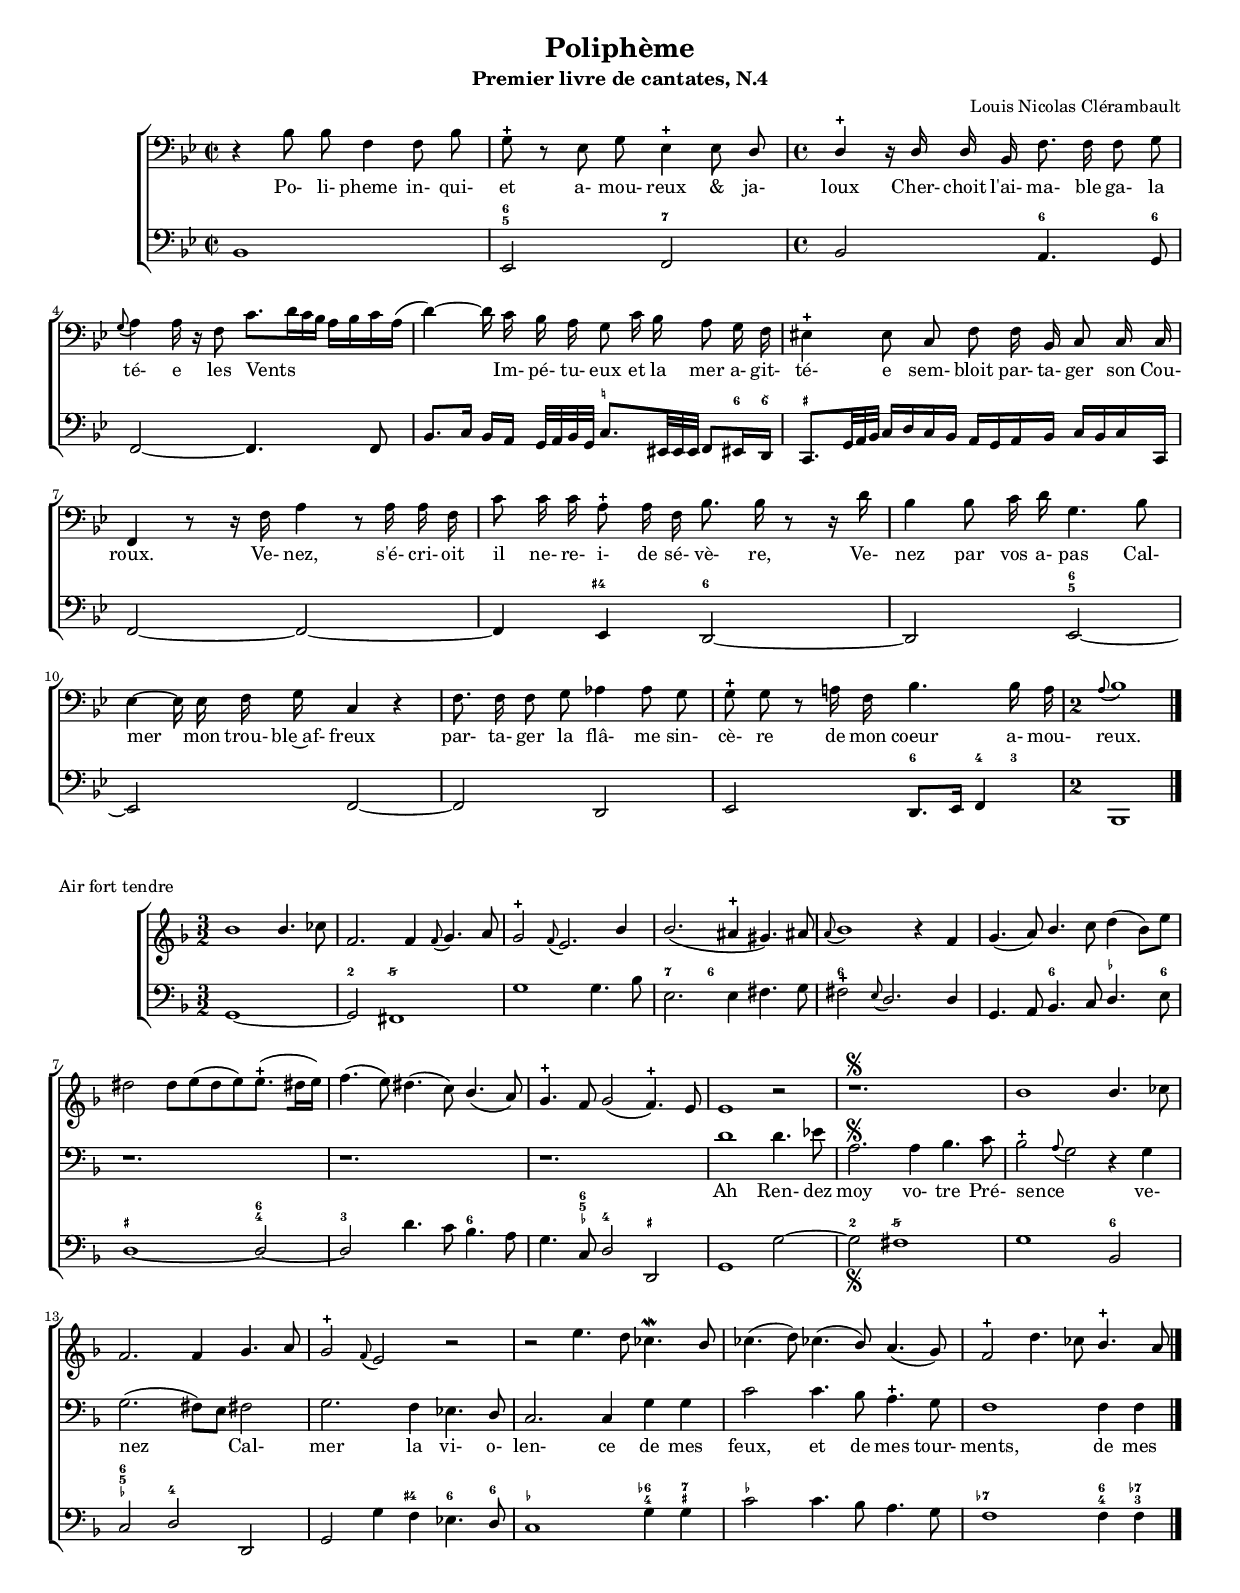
%% polipheme.ly
%% Louis Nicolas Clérambault
%% Premier livre de cantates, n°4
%% Poliphème
%% Author : Benjamin Coudrin, 2013

\version "2.16.0"

\header {
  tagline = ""
  composer = "Louis Nicolas Clérambault"
    composerDate = "1676-1749"
    date = "1710"
    title = "Poliphème"
    subtitle = "Premier livre de cantates, N.4"
    publisher = \markup { "Copyright : " \char ##x00A9 " 2013 Earlilypond, Benjamin Coudrin" }
}

#(set-default-paper-size "a4")
#(set-global-staff-size 15)

\layout {
  \context {
    \Score
    \override SpacingSpanner #'uniform-stretching = ##t
    \override Stem #'neutral-direction = #1
  }
  \context {
    \Voice
    \override TupletNumber #'stencil = ##f 
    \override TupletBracket #'bracket-visibility = ##f 
  }
  \context {
    \RemoveEmptyStaffContext
    \override VerticalAxisGroup #'remove-first = ##t 
  }
}

\include "../../../3rdParty/Viole/ornements-viole.ly"
%% mensuation.ly
%% Author : Benjamin Coudrin, 2013

ter = {
  \override Staff.TimeSignature.style = #'single-digit
  \time 3/4
}

deux = {
  \override Staff.TimeSignature.style = #'single-digit
  \time 2/2
}

bin = {
  \override Staff.TimeSignature.style = #'default
  \time 4/4
}

bla = {
  \override Staff.TimeSignature.style = #'default
  \time 2/2
}

blater = {
  \once \override Staff.TimeSignature.stencil = #ly:text-interface::print 
  \once \override Staff.TimeSignature.text =
    #(markup (#:line ((markup (#:musicglyph "timesig.C22")
                              (#:raise -0.8 #:musicglyph "three")))
               ))
  \time 3/4
}


%% Premier Recitatif
%% recitatif1.ly
%% Louis Nicolas Clérambault
%% Premier livre de cantates, n°4
%% Poliphème
%% Author : Benjamin Coudrin, 2013

%% BARYTON %%%%%%%%%%%%%%%%%%%%%%%%%%%%%%%%%%%%%%%%%%%%%%%%%
Abaryton = {
  \clef bass
  \key g \minor
  \relative c' {
    \bla
    \autoBeamOff
    r4 bes8 bes f4 f8 bes
    g\stopped r ees g ees4\stopped ees8 d
    \bin
    d4\stopped r16 d d bes f'8. f16 f8 g
    \grace g8 (a4) a16 r f8 c'8. [ \times 1/4 {s16 d c bes]} a [bes c a]
    (d4) ~ d16 c bes a g8 c16 bes a8 g16 f
    eis4\stopped ees8 c f f16 bes, c8 c16 c
    f,4 r8 r16 f' a4 \times 1/2 {r8} a16 a f
    c'8 c16 c a8\stopped a16 f bes8. bes16 r8 r16 d16
    bes4 bes8 c16 d g,4. bes8
    ees,4 ~ ees16 ees f g c,4 r
    f8. f16 f8 g aes4 a8 g
    g\stopped g r a!16 f bes4. bes16 a 
    \deux \grace a8 (bes1)
    \bar "|." \break
  }
}

Alyrbar = \lyricmode {
  Po- li- pheme in- qui- et a- mou- reux & ja- loux
  Cher- choit l'ai- ma- ble ga- la té- e les Vents _
  Im- pé- tu- eux et la mer a- git- té- e
  sem- bloit par- ta- ger son Cou- roux.
  Ve- nez, s'é- cri- oit il ne- re- i- de sé- vè- re,
  Ve- nez par vos a- pas Cal- mer mon trou- ble~af- freux
  par- ta- ger la flâ- me sin- cè- re 
  de mon coeur a- mou- reux.
}

%% BASSE CONTINUE %%%%%%%%%%%%%%%%%%%%%%%%%%%%%%%%%%%%%%%%%%%%%%%%%%
Abassefig = \figuremode {
  s1
  <6 5>2 <7>
  s2 <6>4. <6>8
  s1
  s2 <_!>4 s8 <6>16 <6\\>
  <_+>1
  s1
  s4 <4+> <6>2
  s2 <6 5>
  s1
  s
  s2 <6>4 <4>8 <3>
  s1
}

Abasse = {
  \clef bass
  \key g \minor
  \bla
  \relative c {
    bes1
    ees,2 f
    \bin bes a4. g8
    f2 ~ f4. f8
    bes8. [c16] bes [a] g32 [a bes g] c8. [\times 1/2 {s32 eis, ees ees]} f8 [eis16 d]
    c8. [\times 1/2 {s32 g' a bes]} c16 [ d c bes] a [g a bes] c[ bes c c,]
    f2 ~ f ~
    f4 ees d2 ~
    d ees ~
    ees f ~
    f d
    ees d8. [ees16] f4
    \deux \grace s8 bes,1
  }
  \bar "|."
}

\score {
  \new StaffGroup  <<
    \new Voice = "baryton" << \override Staff.BarLine #'allow-span-bar = ##f #(set-accidental-style 'forget) \Abaryton >>
    \new Lyrics \lyricsto baryton { \Alyrbar }
    \new Staff <<
      \override Staff.BarLine #'allow-span-bar = ##f
      #(set-accidental-style 'forget)
      \figuremode { \Abassefig }
      \Abasse
    >>
  >>
}


%% Air fort tendre
%% airforttendre.ly
%% Louis Nicolas Clérambault
%% Premier livre de cantates, n°4
%% Poliphème
%% Author : Benjamin Coudrin, 2013

%% DESSUS %%%%%%%%%%%%%%%%%%%%%%%%%%%%%%%%%%%%%%%%%%%%%%%%%%
Bdessus = {
  \clef french
  \time 3/2
  \key d \minor
  \relative c'' {
    % Air fort tendre
    d1 d4. ees8
    a,2. a4 \grace a8 (bes4.) c8
    bes2\stopped \grace a8 (g2.) d'4
    d2. (cis4\stopped bis4.) cis8
    \grace c8 (d1) r4 a 
    bes4. (c8) d4. e8 f4 (d8) [g]
    fis2 ~ f8 [g (f g) g4.\stopped (fis16 [g])
    a4. (g8) fis4. (e8) d4. (c8)
    bes4.\stopped a8 bes2 (a4.\stopped) g8
    g1 r2
    r1.\segno
    d'1 d4. ees8
    a,2. a4 bes4. c8
    bes2\stopped \grace a8 (g2) r
    r g'4. f8 ees4.\mordent d8
    ees4. (f8) ees4. (d8) c4. (bes8)
    a2\stopped f'4. ees8 d4.\stopped c8
  }
}

%% BARYTON %%%%%%%%%%%%%%%%%%%%%%%%%%%%%%%%%%%%%%%%%%%%%%%%%
Bbaryton = {
  \clef bass
  \time 3/2
  \key d \minor
  \relative c' {
    \autoBeamOff
    r1. r r r r r r r r
    d1 d4. ees8
    a,2.\segno a4 bes4. c8
    bes2\stopped \grace a8 (g2) r4 g
    g2. (fis8) [e] fis2
    g2. f4 ees4. d8
    c2. c4 g' g
    c2 c4. bes8 a4.\stopped g8
    f1 f4 f
    \bar "|." \break
  }
}

Blyrbar = \lyricmode {
  Ah Ren- dez moy vo- tre Pré- sence _
  ve- nez Cal- mer la vi- o- len- ce
  de mes feux, et de mes tour- ments,
  de mes
}

%% BASSE CONTINUE %%%%%%%%%%%%%%%%%%%%%%%%%%%%%%%%%%%%%%%%%%%%%%%%%%
Bbassefig = \figuremode {
  s1.
  <2>2 <5/>1
  s1.
  <7>2 <6> s
  <6>1.
  s2 <6> <_->4. <6>8
  <_+>1 <6 4>2
  <3> s <6>
  s4. <6 5 _->8 <4>2 <_+>
  s1.
  <2>2 <5/>1
  s <6>2
  <6 5 _-> <4> s
  s2. <4+>4 <6>4. <6>8
  <_->1 <6- 4>4 <7 _+>
  <_->1.
  <7->1 <6 4>4 <7- 3>
}

Bbasse = {
  \clef bass
  \time 3/2
  \key d \minor
  \relative c {
    \times 3/2 {g1 ~} 
    g2 fis1
    g'1 g4. bes8
    e,2. e4 fis4. g8
    fis2\stopped \grace e8 (d2.) d4
    g,4. a8 bes4. c8 d4. e8
    d1 ~ d2 ~
    d d'4. c8 bes4. a8
    g4. c,8 d2 d,
    g1 g'2 ~
    g_\segno fis1
    g bes,2
    c d d,
    g g'4 f ees4. d8
    c1 g'4 g
    c2 c4. bes8 a4. g8
    f1 f4 f
  }
  \bar "|."
}

\score {
  \new StaffGroup  <<
    \new Voice = "dessus" <<\override Staff.BarLine #'allow-span-bar = ##f #(set-accidental-style 'forget) \Bdessus >>
    \new Voice = "baryton" << \override Staff.BarLine #'allow-span-bar = ##f #(set-accidental-style 'forget) \Bbaryton >>
    \new Lyrics \lyricsto baryton { \Blyrbar }
    \new Staff <<
      \override Staff.BarLine #'allow-span-bar = ##f
      #(set-accidental-style 'forget)
      \figuremode { \Bbassefig }
      \Bbasse
    >>
  >>
  
  \header {
    piece = "Air fort tendre"
  }
}

